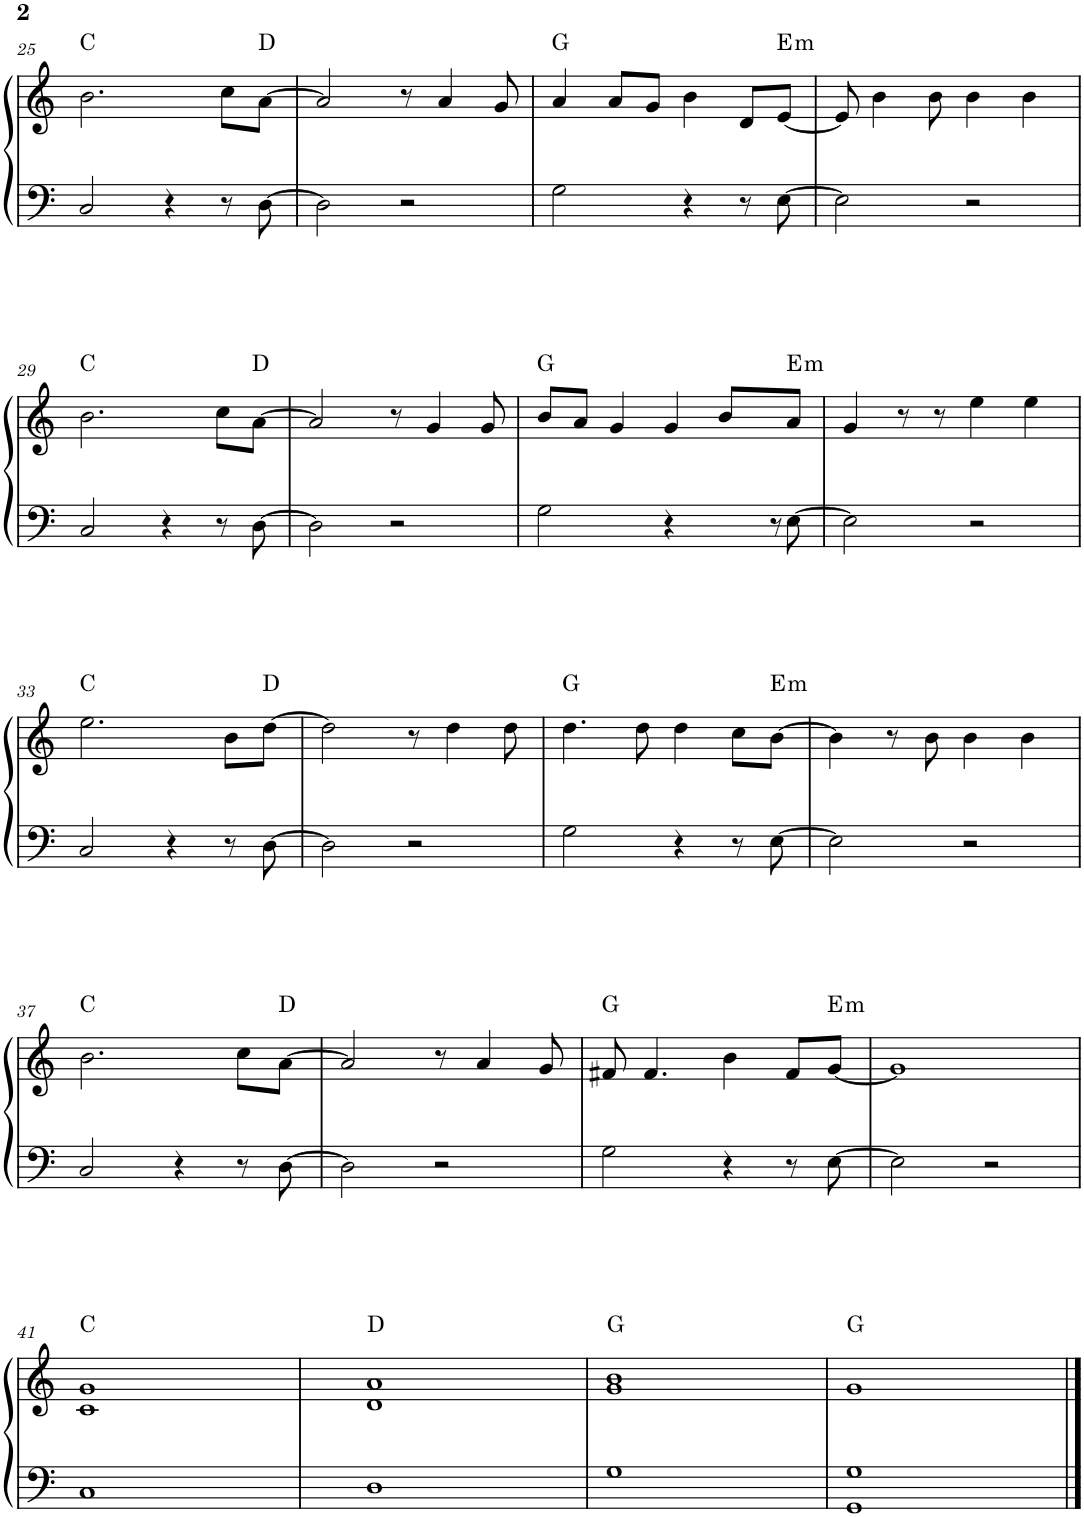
**kern	**kern	**harte
*part1	*part1	*part1
*staff2	*staff1	*
*I"Piano	*	*
*I'Pno.	*	*
!!LO:PB:g=z
*clefF4	*clefG2	*
*k[]	*k[]	*
*M4/4	*M4/4	*
=25	=25	=25
2C/	2.b\	C:maj
4r	.	.
8r	8cc\L	.
[8D\	[8a\J	D:maj
=26	=26	=26
2D\]	2a/]	.
2r	8r	.
.	4a/	.
.	8g/	.
=27	=27	=27
2G\	4a/	G:maj
.	8a/L	.
.	8g/J	.
4r	4b\	.
8r	8d/L	.
!	!	!LO:H:kt=m
[8E\	[8e/J	E:min
=28	=28	=28
2E\]	8e/]	.
.	4b\	.
.	8b\	.
2r	4b\	.
.	4b\	.
!!LO:LB:g=z
=29	=29	=29
2C/	2.b\	C:maj
4r	.	.
8r	8cc\L	.
[8D\	[8a\J	D:maj
=30	=30	=30
2D\]	2a/]	.
2r	8r	.
.	4g/	.
.	8g/	.
=31	=31	=31
2G\	8b/L	G:maj
.	8a/J	.
.	4g/	.
4r	4g/	.
8r	8b/L	.
!	!	!LO:H:kt=m
[8E\	8a/J	E:min
=32	=32	=32
2E\]	4g/	.
.	8r	.
.	8r	.
2r	4ee\	.
.	4ee\	.
!!LO:LB:g=z
=33	=33	=33
2C/	2.ee\	C:maj
4r	.	.
8r	8b\L	.
[8D\	[8dd\J	D:maj
=34	=34	=34
2D\]	2dd\]	.
2r	8r	.
.	4dd\	.
.	8dd\	.
=35	=35	=35
2G\	4.dd\	G:maj
.	8dd\	.
4r	4dd\	.
8r	8cc\L	.
!	!	!LO:H:kt=m
[8E\	[8b\J	E:min
=36	=36	=36
2E\]	4b\]	.
.	8r	.
.	8b\	.
2r	4b\	.
.	4b\	.
!!LO:LB:g=z
=37	=37	=37
2C/	2.b\	C:maj
4r	.	.
8r	8cc\L	.
[8D\	[8a\J	D:maj
=38	=38	=38
2D\]	2a/]	.
2r	8r	.
.	4a/	.
.	8g/	.
=39	=39	=39
2G\	8f#X/	G:maj
.	4.f#/	.
4r	4b\	.
8r	8f#/L	.
!	!	!LO:H:kt=m
[8E\	[8g/J	E:min
=40	=40	=40
2E\]	1g]	.
2r	.	.
!!LO:LB:g=z
=41	=41	=41
1C	1c 1g	C:maj
=42	=42	=42
1D	1d 1a	D:maj
=43	=43	=43
1G	1g 1b	G:maj
=44	=44	=44
1GG 1G	1g	G:maj
==	==	==
*-	*-	*-
